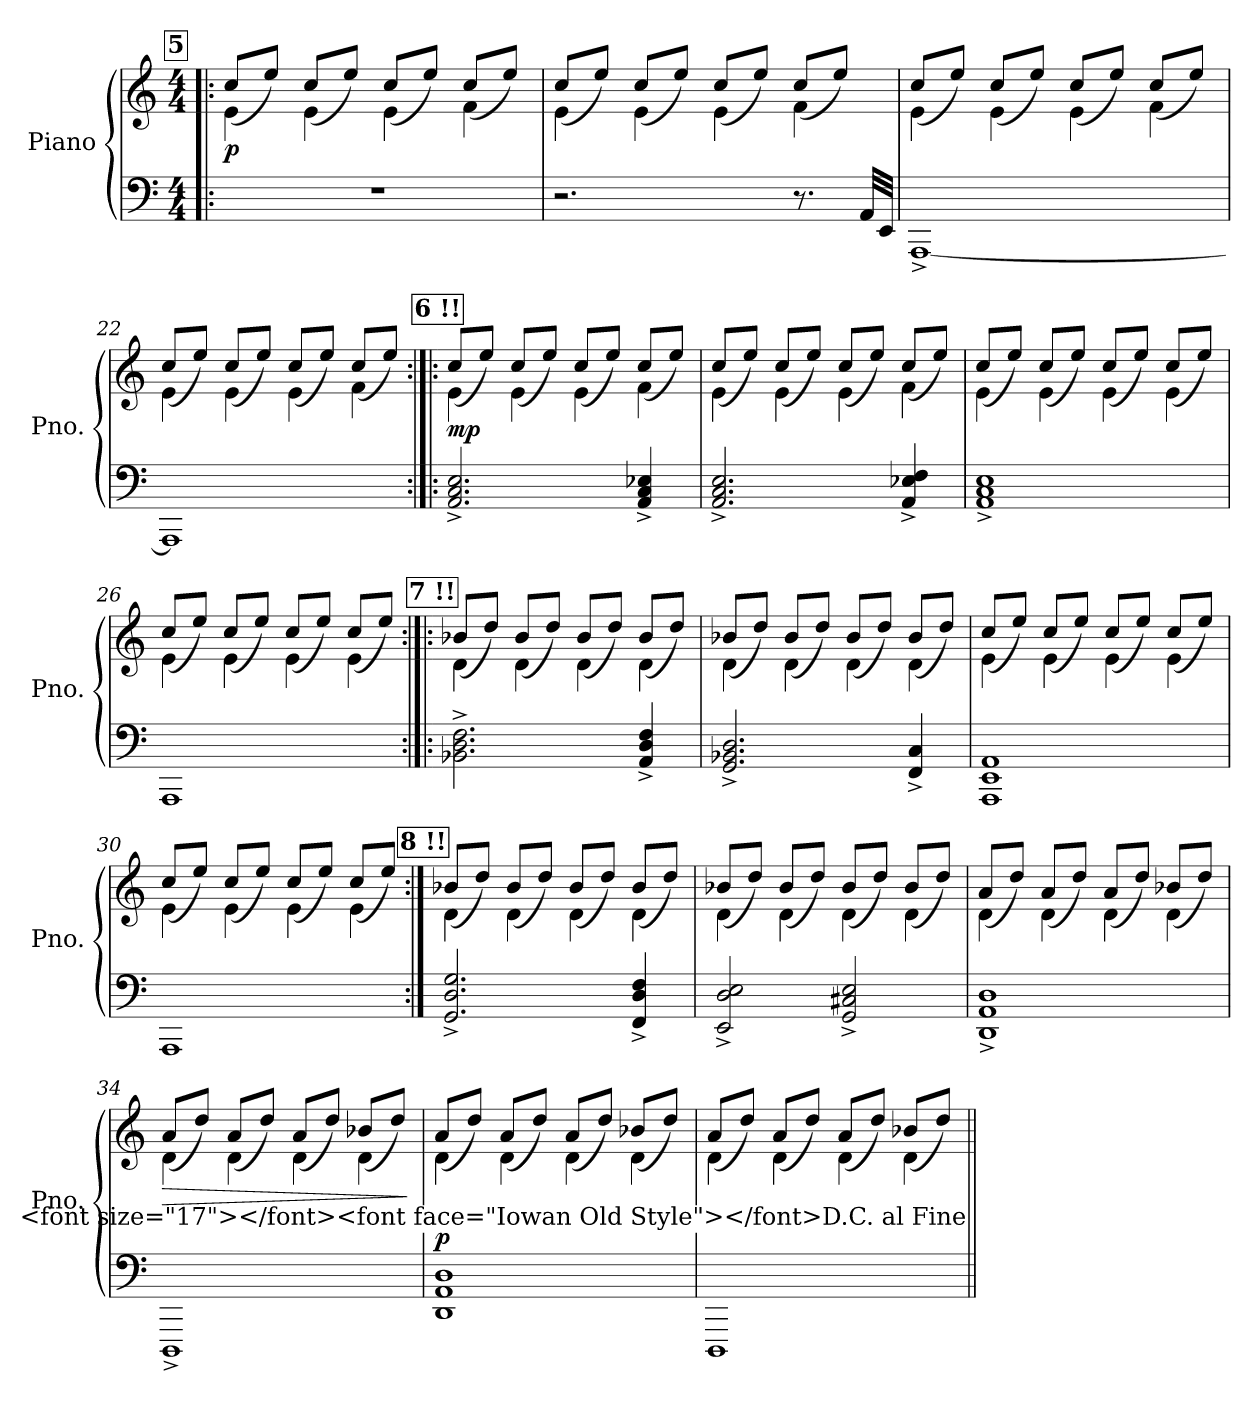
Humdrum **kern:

**kern	**kern	**dynam
*part1	*part1	*part1
*staff2	*staff1	*staff1/2
*I"Piano	*	*
*I'Pno.	*	*
!!LO:PB:g=z
*clefF4	*clefG2	*
*k[]	*k[]	*
*M4/4	*M4/4	*
!!LO:REH:place=s1:a:B:fs=14:t=5
=19!|:	=19!|:	=19!|:
*	*^	*
!	!	!	!LO:DY:b
1r	4e\	(>8cc/L	p
.	.	8ee/J)	.
.	4e\	(>8cc/L	.
.	.	8ee/J)	.
.	4e\	(>8cc/L	.
.	.	8ee/J)	.
.	4f\	(>8cc/L	.
.	.	8ee/J)	.
=20	=20	=20	=20
2.r	4e\	(>8cc/L	.
.	.	8ee/J)	.
.	4e\	(>8cc/L	.
.	.	8ee/J)	.
.	4e\	(>8cc/L	.
.	.	8ee/J)	.
8.r	4f\	(>8cc/L	.
.	.	8ee/J)	.
32AA/LLL	.	.	.
32EE/JJJ	.	.	.
=21	=21	=21	=21
[1AAA^	4e\	(>8cc/L	.
.	.	8ee/J)	.
.	4e\	(>8cc/L	.
.	.	8ee/J)	.
.	4e\	(>8cc/L	.
.	.	8ee/J)	.
.	4f\	(>8cc/L	.
.	.	8ee/J)	.
=22	=22	=22	=22
1AAA]	4e\	(>8cc/L	.
.	.	8ee/J)	.
.	4e\	(>8cc/L	.
.	.	8ee/J)	.
.	4e\	(>8cc/L	.
.	.	8ee/J)	.
.	4f\	(>8cc/L	.
.	.	8ee/J)	.
!!LO:LB:g=z	!!
!!LO:REH:place=s1:a:B:fs=14:t=6	!!
=23:|!|:	=23:|!|:	=23:|!|:	=23:|!|:
!	!	!	!LO:DY:b
2.AA/^ 2.C/^ 2.E/^	4e\	(>8cc/L	mp
.	.	8ee/J)	.
.	4e\	(>8cc/L	.
.	.	8ee/J)	.
.	4e\	(>8cc/L	.
.	.	8ee/J)	.
4AA/^ 4C/^ 4E-X/^	4f\	(>8cc/L	.
.	.	8ee/J)	.
=24	=24	=24	=24
2.AA/^ 2.C/^ 2.E/^	4e\	(>8cc/L	.
.	.	8ee/J)	.
.	4e\	(>8cc/L	.
.	.	8ee/J)	.
.	4e\	(>8cc/L	.
.	.	8ee/J)	.
4AA/^ 4E-X/^ 4F/^	4f\	(>8cc/L	.
.	.	8ee/J)	.
=25	=25	=25	=25
1AA^ 1C^ 1E^	4e\	(>8cc/L	.
.	.	8ee/J)	.
.	4e\	(>8cc/L	.
.	.	8ee/J)	.
.	4e\	(>8cc/L	.
.	.	8ee/J)	.
.	4e\	(>8cc/L	.
.	.	8ee/J)	.
=26	=26	=26	=26
1AAA	4e\	(>8cc/L	.
.	.	8ee/J)	.
.	4e\	(>8cc/L	.
.	.	8ee/J)	.
.	4e\	(>8cc/L	.
.	.	8ee/J)	.
.	4e\	(>8cc/L	.
.	.	8ee/J)	.
!!LO:LB:g=z	!!
!!LO:REH:place=s1:a:B:fs=14:t=7	!!
=27:|!|:	=27:|!|:	=27:|!|:	=27:|!|:
2.BB-X\^ 2.D\^ 2.F\^	4d\	(>8b-X/L	.
.	.	8dd/J)	.
.	4d\	(>8b-/L	.
.	.	8dd/J)	.
.	4d\	(>8b-/L	.
.	.	8dd/J)	.
4AA/^ 4D/^ 4F/^	4d\	(>8b-/L	.
.	.	8dd/J)	.
=28	=28	=28	=28
2.GG/^ 2.BB-X/^ 2.D/^	4d\	(>8b-X/L	.
.	.	8dd/J)	.
.	4d\	(>8b-/L	.
.	.	8dd/J)	.
.	4d\	(>8b-/L	.
.	.	8dd/J)	.
4FF/^ 4C/^	4d\	(>8b-/L	.
.	.	8dd/J)	.
=29	=29	=29	=29
1AAA 1EE 1AA	4e\	(>8cc/L	.
.	.	8ee/J)	.
.	4e\	(>8cc/L	.
.	.	8ee/J)	.
.	4e\	(>8cc/L	.
.	.	8ee/J)	.
.	4e\	(>8cc/L	.
.	.	8ee/J)	.
=30	=30	=30	=30
1AAA	4e\	(>8cc/L	.
.	.	8ee/J)	.
.	4e\	(>8cc/L	.
.	.	8ee/J)	.
.	4e\	(>8cc/L	.
.	.	8ee/J)	.
.	4e\	(>8cc/L	.
.	.	8ee/J)	.
!!LO:LB:g=z	!!
!!LO:REH:place=s1:a:B:fs=14:t=8	!!
=31:|!	=31:|!	=31:|!	=31:|!
2.GG/^ 2.D/^ 2.G/^	4d\	(>8b-X/L	.
.	.	8dd/J)	.
.	4d\	(>8b-/L	.
.	.	8dd/J)	.
.	4d\	(>8b-/L	.
.	.	8dd/J)	.
4FF/^ 4D/^ 4F/^	4d\	(>8b-/L	.
.	.	8dd/J)	.
=32	=32	=32	=32
2EE/^ 2D/^ 2E/^	4d\	(>8b-X/L	.
.	.	8dd/J)	.
.	4d\	(>8b-/L	.
.	.	8dd/J)	.
2GG/^ 2C#X/^ 2E/^	4d\	(>8b-/L	.
.	.	8dd/J)	.
.	4d\	(>8b-/L	.
.	.	8dd/J)	.
=33	=33	=33	=33
1DD^ 1AA^ 1D^	4d\	(>8a/L	.
.	.	8dd/J)	.
.	4d\	(>8a/L	.
.	.	8dd/J)	.
.	4d\	(>8a/L	.
.	.	8dd/J)	.
.	4d\	(>8b-X/L	.
.	.	8dd/J)	.
!!LO:LB:g=z	!!
=34	=34	=34	=34
!	!	!	!LO:HP:b
1DDD^	4d\	(>8a/L	>
.	.	8dd/J)	.
.	4d\	(>8a/L	.
.	.	8dd/J)	.
.	4d\	(>8a/L	.
.	.	8dd/J)	.
.	4d\	(>8b-X/L	.
.	.	8dd/J)	.
*	*v	*v	*
.	.	]
=35	=35	=35
*	*^	*
!	!	!	!LO:DY:a=2
1DD 1AA 1D	4d\	(>8a/L	p
.	.	8dd/J)	.
.	4d\	(>8a/L	.
.	.	8dd/J)	.
.	4d\	(>8a/L	.
.	.	8dd/J)	.
.	4d\	(>8b-X/L	.
.	.	8dd/J)	.
=36	=36	=36	=36
1DDD	4d\	(>8a/L	.
.	.	8dd/J)	.
.	4d\	(>8a/L	.
.	.	8dd/J)	.
.	4d\	(>8a/L	.
.	.	8dd/J)	.
.	4d\	(>8b-X/L	.
.	.	8dd/J)	.
!	!	!LO:TX:a:t=<font size="17"></font><font face="Iowan Old Style"></font>D.C. al Fine	!
!LO:TX:a:t=<font size="17"></font><font face="Iowan Old Style"></font>D.C. al Fine	!	!	!
*	*v	*v	*
=||	=||	=||
*-	*-	*-
